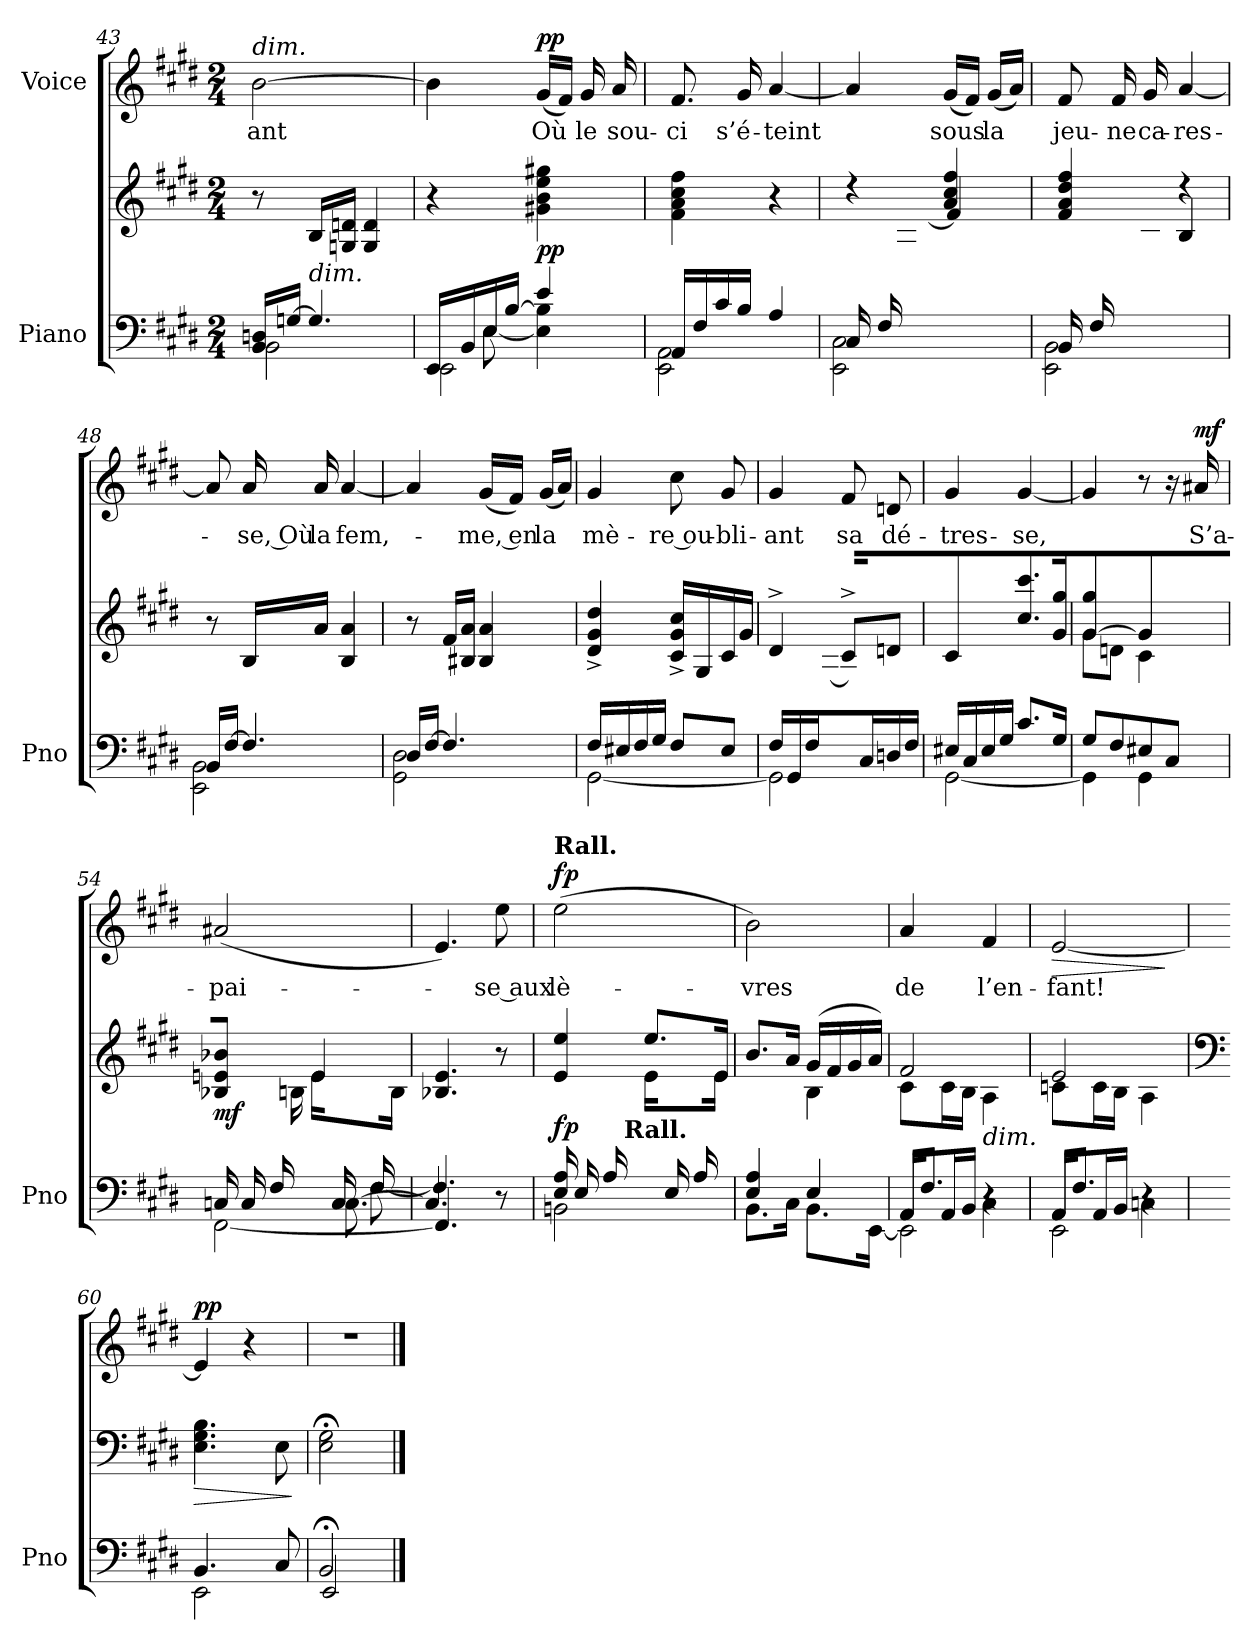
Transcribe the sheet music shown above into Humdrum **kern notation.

**kern	**kern	**dynam	**kern	**text	**dynam
*part2	*part2	*part2	*part1	*part1	*part1
*staff3	*staff2	*staff2/3	*staff1	*staff1	*staff1
*I"Piano	*	*	*I"Voice	*	*
*I'Pno	*	*	*	*	*
*clefF4	*clefG2	*	*clefG2	*	*
*k[f#c#g#d#]	*k[f#c#g#d#]	*	*k[f#c#g#d#]	*	*
*M2/4	*M2/4	*	*M2/4	*	*
=43	=43	=43	=43	=43	=43
*^	*	*	*	*	*
!	!	!	!	!LO:TX:a:i:t=dim.	!	!
16BB/ 16Dn/LL	2BB\	8r	.	[2b\	-ant	.
[16Gn/JJ	.	.	.	.	.	.
!	!	!LO:TX:b:i:t=dim.	!	!	!	!
4.G/]	.	16B/LL	.	.	.	.
.	.	16Gn/ 16dn/JJ	.	.	.	.
.	.	4G/ 4d/	.	.	.	.
=44	=44	=44	=44	=44	=44	=44
*	*^	*	*	*	*	*
16EE/LL	8ryy	2EE\	4r	.	4b\]	.	.
16BB/	.	.	.	.	.	.	.
16E/	[8E\	.	.	.	.	.	.
[16B/JJ	.	.	.	.	.	.	.
!	!	!	!	!LO:DY:b	!	!	!LO:DY:a
4e/	4E\] 4B\]	.	4g#X\ 4b\ 4ee\ 4gg#X\	pp	(16g#/LL	Où	pp
.	.	.	.	.	16f#/JJ)	.	.
.	.	.	.	.	16g#/	le	.
.	.	.	.	.	16a/	sou-	.
*	*v	*v	*	*	*	*	*
=45	=45	=45	=45	=45	=45	=45
16AA/LL	2EE\ 2AA\	4f#\ 4a\ 4cc#\ 4ff#\	.	8.f#/	-ci	.
16F#/	.	.	.	.	.	.
16c#/	.	.	.	.	.	.
16B/JJ	.	.	.	16g#/	s’é-	.
4A/	.	4r	.	[4a/	-teint	.
=46	=46	=46	=46	=46	=46	=46
*	*	*^	*	*	*	*
16C#/LL	2EE\ 2C#\	4r	8ryy	.	4a/]	.	.
16F#/	.	.	.	.	.	.	.
4.ryy	.	.	16A\	.	.	.	.
.	.	.	[16f#\JJ	.	.	.	.
.	.	4a/ 4cc#/ 4ff#/	4f#/]	.	(16g#/LL	sous	.
.	.	.	.	.	16f#/JJ)	.	.
.	.	.	.	.	(16g#/LL	la	.
.	.	.	.	.	16a/JJ)	.	.
=47	=47	=47	=47	=47	=47	=47	=47
16BB/LL	2EE\ 2BB\	4f#/ 4a/ 4dd#/ 4ff#/	8ryy	.	8f#/	jeu-	.
16F#/	.	.	.	.	.	.	.
4.ryy	.	.	16d#\	.	16f#/	-ne	.
.	.	.	16c#\JJ	.	16g#/	ca-	.
.	.	4r	4B/	.	[4a/	-res-	.
*	*	*v	*v	*	*	*	*
=48	=48	=48	=48	=48	=48	=48
16BB/LL	2EE\ 2BB\	8r	.	8a/]	.	.
[16F#/JJ	.	.	.	.	.	.
4.F#/]	.	16B/LL	.	16a/	-se, Où	.
.	.	16a/JJ	.	16a/	la	.
.	.	4B/ 4a/	.	[4a/	fem,-	.
=49	=49	=49	=49	=49	=49	=49
16D#/LL	2GG#\ 2D#\	8r	.	4a/]	.	.
[16F#/JJ	.	.	.	.	.	.
4.F#/]	.	16f#/LL	.	.	.	.
.	.	16B#X/ 16a/JJ	.	.	.	.
.	.	4B#/ 4a/	.	(16g#/LL	-me, en	.
.	.	.	.	16f#/JJ)	.	.
.	.	.	.	(16g#/LL	la	.
.	.	.	.	16a/JJ)	.	.
=50	=50	=50	=50	=50	=50	=50
16F#/LL	[2GG#\	4d#/^ 4g#/^ 4dd#/^	.	4g#/	mè-	.
16E#X/	.	.	.	.	.	.
16F#/	.	.	.	.	.	.
16G#/JJ	.	.	.	.	.	.
8F#/L	.	16c#/^ 16g#/^ 16cc#/^LL	.	8cc#\	-re ou-	.
.	.	16G#/	.	.	.	.
8E#/J	.	16c#/	.	8g#/	-bli-	.
.	.	16g#/JJ	.	.	.	.
=51	=51	=51	=51	=51	=51	=51
*	*	*^	*	*	*	*
16F#/LL	2GG#\]	4d#^/	8.ryy	.	4g#/	-ant	.
16GG#/	.	.	.	.	.	.	.
16F#/	.	.	.	.	.	.	.
8ryy	.	.	[16G#\JJ	.	.	.	.
.	.	8c#^>/L	16G#\LL]	.	8f#/	sa	.
16C#/	.	.	8.ryy	.	.	.	.
16Dn/	.	8dn/J	.	.	8dn/	dé-	.
16F#/JJ	.	.	.	.	.	.	.
*	*	*v	*v	*	*	*	*
=52	=52	=52	=52	=52	=52	=52
16E#X/LL	[2GG#\	4c#/	.	4g#/	-tres-	.
16C#/	.	.	.	.	.	.
16E#/	.	.	.	.	.	.
16G#/JJ	.	.	.	.	.	.
8.c#/L	.	8.cc#\ 8.ccc#\L	.	[4g#/	-se,	.
16G#/Jk	.	16g#\ 16gg#\Jk	.	.	.	.
=53	=53	=53	=53	=53	=53	=53
*	*	*^	*	*	*	*
8G#/L	4GG#\]	[4g#/ 4gg#/	8g#\L	.	4g#/]	.	.
8F#/	.	.	8dn\J	.	.	.	.
8E#X/	4GG#\	4g#/]	4c#\	.	8r	.	.
8C#/J	.	.	.	.	16r	.	.
!	!	!	!	!	!	!	!LO:DY:a
.	.	.	.	.	16a#X/	S’a-	mf
=54	=54	=54	=54	=54	=54	=54	=54
*^	*^	*	*	*	*	*	*
!	!	!	!	!	!	!LO:DY:b	!	!	!
16Cn/LL	[2FF#i\	16ryy	4.ryy	4B-X/ 4en/ 4b-X/	8.ryy	mf	(2a#X/	-pai-	.
16C/	.	16ryy@	.	.	.	.	.	.	.
16F#/	.	16ryy@	.	.	.	.	.	.	.
8ryy	.	16ryy@	.	.	16Bn\JJ	.	.	.	.
.	.	16ryy@	.	4e/	16e\LL	.	.	.	.
16C/	.	[8.C\	.	.	8ryy	.	.	.	.
16F#/	.	.	[>8F#\	.	.	.	.	.	.
16ryy	.	.	.	.	16B\JJ	.	.	.	.
*	*	*	*	*v	*v	*	*	*	*
=55	=55	=55	=55	=55	=55	=55	=55	=55
4.ryy	4.FF#/]	4.Cn/]	4.F#/]	4.B-X/ 4.e/	.	4.e/)	.	.
8r	8ryy	8ryy	8ryy	8r	.	8ee\	-se aux	.
=56	=56	=56	=56	=56	=56	=56	=56	=56
*	*	*	*	*^	*	*	*	*
!	!	!	!	!	!	!	!LO:TX:a:B:t=Rall.	!	!
!	!	!	!	!	!	!LO:DY:b	!	!	!LO:DY:a
*	*v	*v	*v	*	*	*	*	*	*
16E/ 16A/LL	2BBn\	4e/ 4ee/	8.ryy	fp	(2ee\	lè-	fp
16E/	.	.	.	.	.	.	.
16A/	.	.	.	.	.	.	.
!LO:TX:B:t=Rall.	!	!	!	!	!	!	!
8ryy	.	.	16e\JJ	.	.	.	.
.	.	8.ee/L	16e\LL	.	.	.	.
16E/	.	.	8ryy	.	.	.	.
16A/	.	.	.	.	.	.	.
16ryy	.	16e/Jk	16e\JJ	.	.	.	.
=57	=57	=57	=57	=57	=57	=57	=57
4E/ 4A/	8.BB\L	8.b/L	4ryy	.	2b\)	-vres	.
.	16C#\Jk	16a/Jk	.	.	.	.	.
4E/	8.BB\L	(16g#/LL	4B\	.	.	.	.
.	.	16f#/	.	.	.	.	.
.	.	16g#/	.	.	.	.	.
.	[16EE\Jk	16a/JJ)	.	.	.	.	.
=58	=58	=58	=58	=58	=58	=58	=58
*	*^	*	*	*	*	*	*
16AA/KL	2EE\]	8AA/L	2f#/	8c#\L	.	4a/	de	.
8.F#/J	.	.	.	.	.	.	.	.
.	.	16AA/L	.	16c#\L	.	.	.	.
.	.	16BB/JJ	.	16B\JJ	.	.	.	.
!	!	!	!	!LO:TX:b:i:t=dim.	!	!	!	!
4r	.	4C#\	.	4A\	.	4f#/	l’en-	.
=59	=59	=59	=59	=59	=59	=59	=59	=59
!	!	!	!	!	!	!	!	!LO:HP:b
16AA/KL	2EE\	8AA/L	2e/	8cn\L	.	[2e/	-fant!	>
8.F#/J	.	.	.	.	.	.	.	.
.	.	16AA/L	.	16c\L	.	.	.	.
.	.	16BB/JJ	.	16B\JJ	.	.	.	.
4r	.	4Cn\	.	4A\	.	.	.	.
*v	*v	*v	*	*	*	*	*	*
*	*v	*v	*	*	*	*
.	.	.	.	.	]
=60	=60	=60	=60	=60	=60
*	*clefF4	*	*	*	*
*^	*	*	*	*	*
!	!	!	!LO:HP:b	!	!	!LO:DY:a
4.BB/	2EE\	4.E\ 4.G#\ 4.B\	>	4e/]	.	pp
.	.	.	.	4r	.	.
8C#/	.	8E\	.	.	.	.
*v	*v	*	*	*	*	*
.	.	]	.	.	.
=61	=61	=61	=61	=61	=61
*^	*	*	*	*	*
2BB;</	2EE/	2E\;< 2G#\;<	.	2r	.	.
*v	*v	*	*	*	*	*
==	==	==	==	==	==
*-	*-	*-	*-	*-	*-
